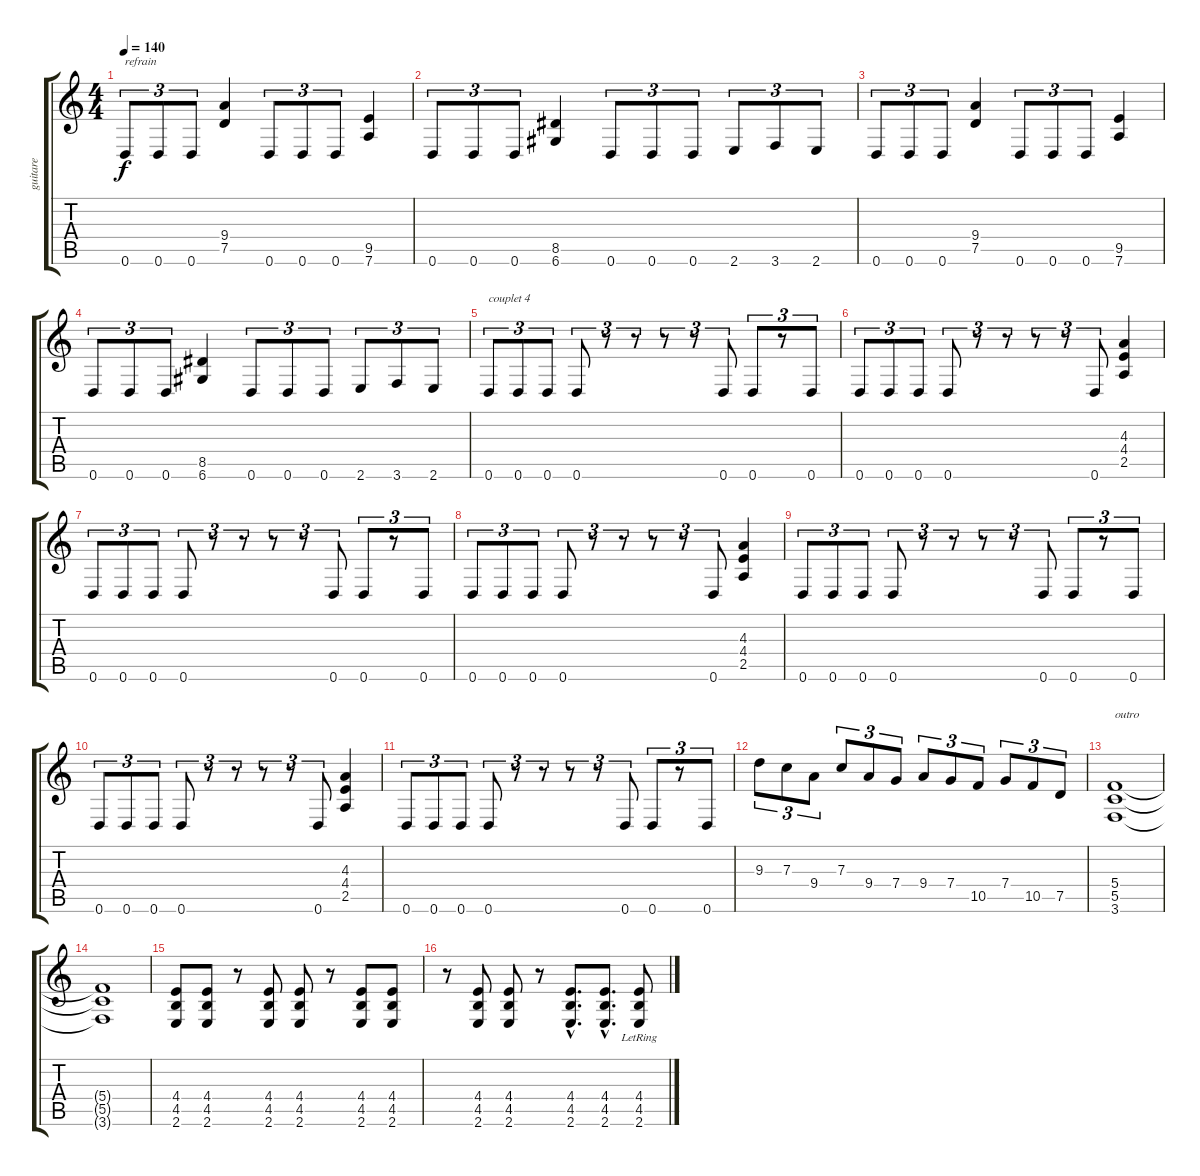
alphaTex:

\track ("guitare" "guitare") {instrument distortionguitar}
\staff {score tabs}
\tuning (D4 A3 F3 C3 G2 D2) {hide}
\ts (4 4)
\tempo 140
\clef g2
\ks c
0.6.8{tu (3 2) txt "refrain" dy f} 0.6.8{tu (3 2)} 0.6.8{tu (3 2)} (9.4 7.5).4 0.6.8{tu (3 2)} 0.6.8{tu (3 2)} 0.6.8{tu (3 2)} (9.5 7.6).4 |
0.6.8{tu (3 2)} 0.6.8{tu (3 2)} 0.6.8{tu (3 2)} (8.5 6.6).4 0.6.8{tu (3 2)} 0.6.8{tu (3 2)} 0.6.8{tu (3 2)} 2.6.8{tu (3 2)} 3.6.8{tu (3 2)} 2.6.8{tu (3 2)} |
0.6.8{tu (3 2)} 0.6.8{tu (3 2)} 0.6.8{tu (3 2)} (9.4 7.5).4 0.6.8{tu (3 2)} 0.6.8{tu (3 2)} 0.6.8{tu (3 2)} (9.5 7.6).4 |
0.6.8{tu (3 2)} 0.6.8{tu (3 2)} 0.6.8{tu (3 2)} (8.5 6.6).4 0.6.8{tu (3 2)} 0.6.8{tu (3 2)} 0.6.8{tu (3 2)} 2.6.8{tu (3 2)} 3.6.8{tu (3 2)} 2.6.8{tu (3 2)} |
0.6.8{tu (3 2) txt "couplet 4"} 0.6.8{tu (3 2)} 0.6.8{tu (3 2)} 0.6.8{tu (3 2)} r.8{tu (3 2)} r.8{tu (3 2)} r.8{tu (3 2)} r.8{tu (3 2)} 0.6.8{tu (3 2)} 0.6.8{tu (3 2)} r.8{tu (3 2)} 0.6.8{tu (3 2)} |
0.6.8{tu (3 2)} 0.6.8{tu (3 2)} 0.6.8{tu (3 2)} 0.6.8{tu (3 2)} r.8{tu (3 2)} r.8{tu (3 2)} r.8{tu (3 2)} r.8{tu (3 2)} 0.6.8{tu (3 2)} (4.3 4.4 2.5).4 |
0.6.8{tu (3 2)} 0.6.8{tu (3 2)} 0.6.8{tu (3 2)} 0.6.8{tu (3 2)} r.8{tu (3 2)} r.8{tu (3 2)} r.8{tu (3 2)} r.8{tu (3 2)} 0.6.8{tu (3 2)} 0.6.8{tu (3 2)} r.8{tu (3 2)} 0.6.8{tu (3 2)} |
0.6.8{tu (3 2)} 0.6.8{tu (3 2)} 0.6.8{tu (3 2)} 0.6.8{tu (3 2)} r.8{tu (3 2)} r.8{tu (3 2)} r.8{tu (3 2)} r.8{tu (3 2)} 0.6.8{tu (3 2)} (4.3 4.4 2.5).4 |
0.6.8{tu (3 2)} 0.6.8{tu (3 2)} 0.6.8{tu (3 2)} 0.6.8{tu (3 2)} r.8{tu (3 2)} r.8{tu (3 2)} r.8{tu (3 2)} r.8{tu (3 2)} 0.6.8{tu (3 2)} 0.6.8{tu (3 2)} r.8{tu (3 2)} 0.6.8{tu (3 2)} |
0.6.8{tu (3 2)} 0.6.8{tu (3 2)} 0.6.8{tu (3 2)} 0.6.8{tu (3 2)} r.8{tu (3 2)} r.8{tu (3 2)} r.8{tu (3 2)} r.8{tu (3 2)} 0.6.8{tu (3 2)} (4.3 4.4 2.5).4 |
0.6.8{tu (3 2)} 0.6.8{tu (3 2)} 0.6.8{tu (3 2)} 0.6.8{tu (3 2)} r.8{tu (3 2)} r.8{tu (3 2)} r.8{tu (3 2)} r.8{tu (3 2)} 0.6.8{tu (3 2)} 0.6.8{tu (3 2)} r.8{tu (3 2)} 0.6.8{tu (3 2)} |
9.3.8{tu (3 2)} 7.3.8{tu (3 2)} 9.4.8{tu (3 2)} 7.3.8{tu (3 2)} 9.4.8{tu (3 2)} 7.4.8{tu (3 2)} 9.4.8{tu (3 2)} 7.4.8{tu (3 2)} 10.5.8{tu (3 2)} 7.4.8{tu (3 2)} 10.5.8{tu (3 2)} 7.5.8{tu (3 2)} |
(5.4 5.5 3.6).1{txt "outro"} |
(5.4{t} 5.5{t} 3.6{t}).1 |
(4.4 4.5 2.6).8 (4.4 4.5 2.6).8 r.8 (4.4 4.5 2.6).8 (4.4 4.5 2.6).8 r.8 (4.4 4.5 2.6).8 (4.4 4.5 2.6).8 |
r.8 (4.4 4.5 2.6).8 (4.4 4.5 2.6).8 r.8 (4.4{hac} 4.5{hac} 2.6{hac}).8{d} (4.4{hac} 4.5{hac} 2.6{hac}).8{d} (4.4{lr} 4.5{lr} 2.6{lr}).8
